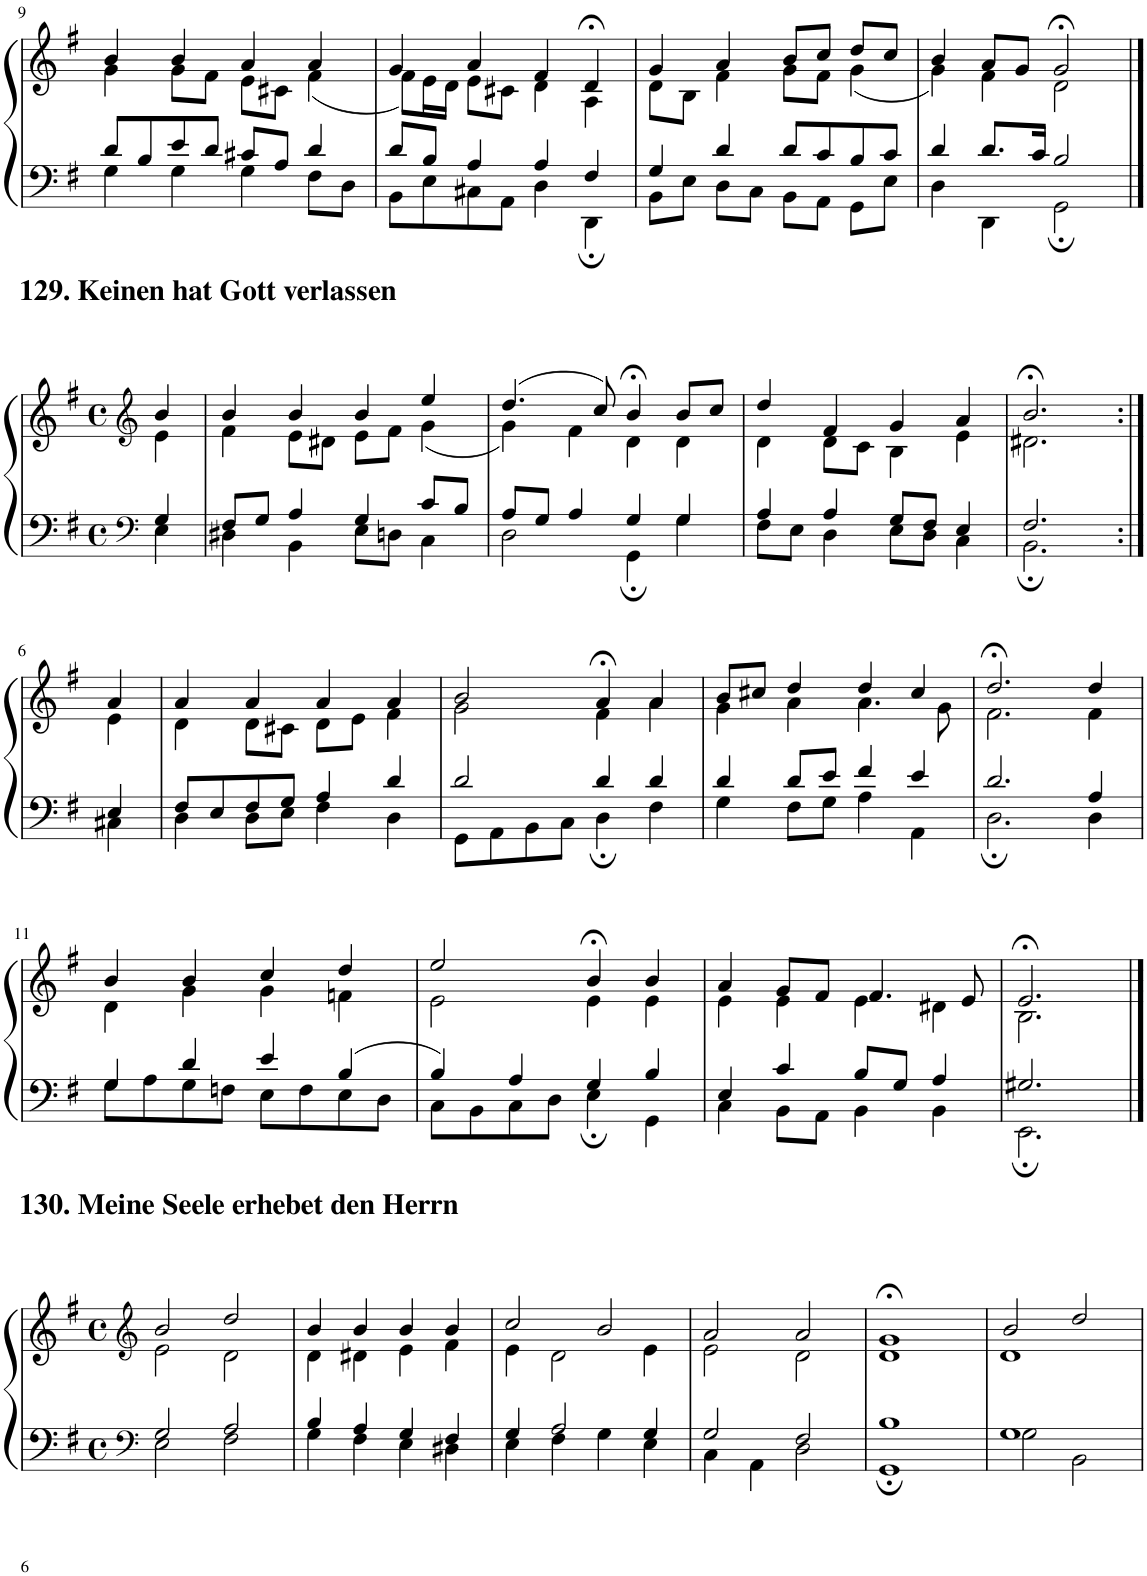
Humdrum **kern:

**kern	**kern
*part1	*part1
*staff2	*staff1
*I"Piano	*
*I'Pno	*
!!LO:PB:g=z
*clefF4	*clefG2
*k[f#]	*k[f#]
*M4/4	*M4/4
*met(c)	*met(c)
=9	=9
*^	*^
8d/L	4G\	4b/	4g\
8B/	.	.	.
8e/	4G\	4b/	8g\L
8d/J	.	.	8f#\J
8c#X/L	4G\	4a/	8e\L
8A/J	.	.	8c#X\J
4d/	8F#\L	4a/	(4f#\
.	8D\J	.	.
=10	=10	=10	=10
8d/L	8BB\L	4g/	8f#\L)
8B/J	8E\	.	16e\L
.	.	.	16d\JJ
4A/	8C#X\	4a/	8e\L
.	8AA\J	.	8c#X\J
4A/	4D\	4f#/	4d\
4F#/	4DD;\	4d;</	4A\
=11	=11	=11	=11
4G/	8BB\L	4g/	8d\L
.	8E\J	.	8B\J
4d/	8D\L	4a/	4f#\
.	8C\J	.	.
8d/L	8BB\L	8b/L	8g\L
8c/	8AA\J	8cc/J	8f#\J
8B/	8GG\L	8dd/L	(4g\
8c/J	8E\J	8cc/J	.
=12	=12	=12	=12
4d/	4D\	4b/	4g\)
8.d/L	4DD\	8a/L	4f#\
.	.	8g/J	.
16c/Jk	.	.	.
2B/	2GG;\	2g;</	2d\
!!LO:LB:g=z	!!
==1	==1	==1	==1
*clefF4	*	*clefG2	*
*k[f#]	*	*k[f#]	*
*M4/4	*	*M4/4	*
*met(c)	*	*met(c)	*
4G/	4E\	4b/	4e\
=2	=2	=2	=2
8F#/L	4D#X\	4b/	4f#\
8G/J	.	.	.
4A/	4BB\	4b/	8e\L
.	.	.	8d#X\J
4G/	8E\L	4b/	8e\L
.	8Dn\J	.	8f#\J
8c/L	4C\	4ee/	(4g\
8B/J	.	.	.
=3	=3	=3	=3
8A/L	2D\	(4.dd/	4g\)
8G/J	.	.	.
4A/	.	.	4f#\
.	.	8cc/)	.
4G/	4GG;\	4b;</	4d\
4G/	4G\	8b/L	4d\
.	.	8cc/J	.
=4	=4	=4	=4
4A/	8F#\L	4dd/	4d\
.	8E\J	.	.
4A/	4D\	4f#/	8d\L
.	.	.	8c\J
8G/L	8E\L	4g/	4B\
8F#/J	8D\J	.	.
4E/	4C\	4a/	4e\
=5	=5	=5	=5
2.F#/	2.BB;\	2.b;</	2.d#X\
!!LO:LB:g=z	!!
=6:|!	=6:|!	=6:|!	=6:|!
4E/	4C#X\	4a/	4e\
=7	=7	=7	=7
8F#/L	4D\	4a/	4d\
8E/	.	.	.
8F#/	8D\L	4a/	8d\L
8G/J	8E\J	.	8c#X\J
4A/	4F#\	4a/	8d\L
.	.	.	8e\J
4d/	4D\	4a/	4f#\
=8	=8	=8	=8
2d/	8GG\L	2b/	2g\
.	8AA\	.	.
.	8BB\	.	.
.	8C\J	.	.
4d/	4D;\	4a;</	4f#\
4d/	4F#\	4a/	4a\
=9	=9	=9	=9
4d/	4G\	8b/L	4g\
.	.	8cc#X/J	.
8d/L	8F#\L	4dd/	4a\
8e/J	8G\J	.	.
4f#/	4A\	4dd/	4.a\
4e/	4AA\	4cc#/	.
.	.	.	8g\
=10	=10	=10	=10
2.d/	2.D;\	2.dd;</	2.f#\
4A/	4D\	4dd/	4f#\
!!LO:LB:g=z	!!
=11	=11	=11	=11
4G/	8G\L	4b/	4d\
.	8A\	.	.
4d/	8G\	4b/	4g\
.	8Fn\J	.	.
4e/	8E\L	4cc/	4g\
.	8F\	.	.
4B/	8E\	4dd/	4fn\
.	8D\J	.	.
=12	=12	=12	=12
4B/	8C\L	2ee/	2e\
.	8BB\	.	.
4A/	8C\	.	.
.	8D\J	.	.
4G/	4E;\	4b;</	4e\
4B/	4GG\	4b/	4e\
=13	=13	=13	=13
4E/	4C\	4a/	4e\
4c/	8BB\L	8g/L	4e\
.	8AA\J	8f#/J	.
8B/L	4BB\	4.f#/	4e\
8G/J	.	.	.
4A/	4BB\	.	4d#X\
.	.	8e/	.
=14	=14	=14	=14
2.G#X/	2.EE;\	2.e;</	2.B\
!!LO:LB:g=z	!!
==1	==1	==1	==1
*clefF4	*	*clefG2	*
*k[f#]	*	*k[f#]	*
*M4/4	*	*M4/4	*
*met(c)	*	*met(c)	*
2G/	2E\	2b/	2e\
2A/	2F#\	2dd/	2d\
=2	=2	=2	=2
4B/	4G\	4b/	4d\
4A/	4F#\	4b/	4d#X\
4G/	4E\	4b/	4e\
4F#/	4D#X\	4b/	4f#\
=3	=3	=3	=3
4G/	4E\	2cc/	4e\
2A/	4F#\	.	2d\
.	4G\	2b/	.
4G/	4E\	.	4e\
=4	=4	=4	=4
2G/	4C\	2a/	2e\
.	4AA\	.	.
2F#/	2D\	2a/	2d\
=5	=5	=5	=5
1B	1GG;	1g;<	1d
=6	=6	=6	=6
1G	2G\	2b/	1d
.	2BB\	2dd/	.
*v	*v	*	*
*	*v	*v
=	=
*-	*-
